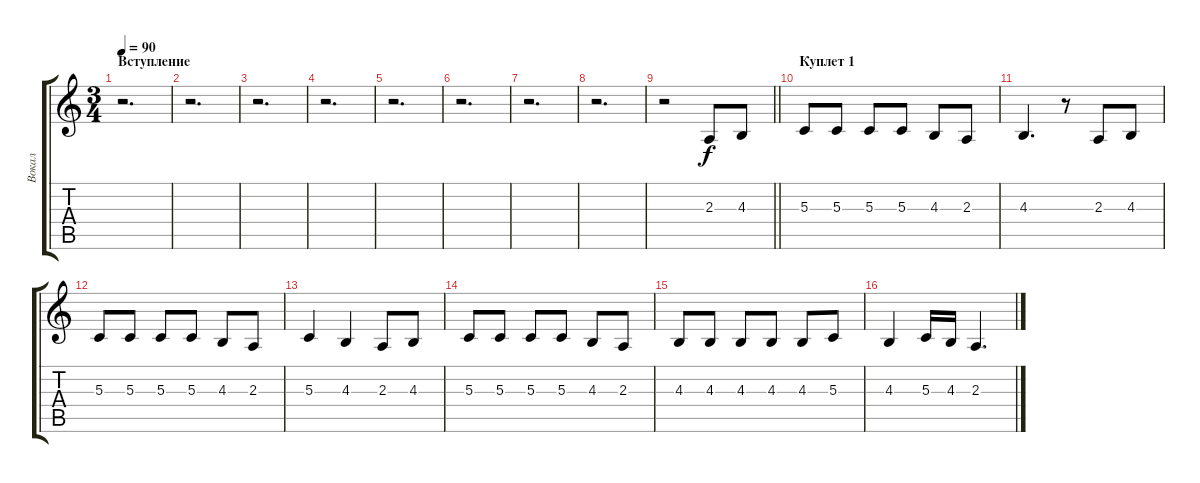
\track ("Вокал" "Вокал") {instrument tenorsax}
\staff {score tabs}
\tuning (E4 B3 G3 D3 A2 E2) {hide}
\ts (3 4)
\section ("" "Вступление")
\tempo 90
\clef g2
\ks c
r.2{d dy f instrument tenorsax} |
r.2{d} |
r.2{d} |
r.2{d} |
r.2{d} |
r.2{d} |
r.2{d} |
r.2{d} |
\barLineRight lightlight
r.2 2.3.8 4.3.8 |
\section ("" "Куплет 1")
5.3.8 5.3.8 5.3.8 5.3.8 4.3.8 2.3.8 |
4.3.4{d} r.8 2.3.8 4.3.8 |
5.3.8 5.3.8 5.3.8 5.3.8 4.3.8 2.3.8 |
5.3.4 4.3.4 2.3.8 4.3.8 |
5.3.8 5.3.8 5.3.8 5.3.8 4.3.8 2.3.8 |
4.3.8 4.3.8 4.3.8 4.3.8 4.3.8 5.3.8 |
4.3.4 5.3.16 4.3.16 2.3.4{d}
